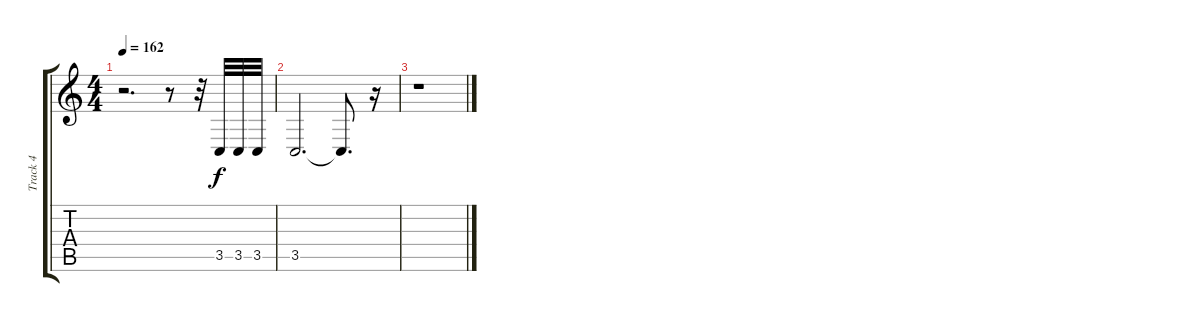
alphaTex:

\track ("Track 4" "Track 4") {instrument timpani}
\staff {score tabs}
\tuning (E4 B3 G3 D3 A2 E2) {hide}
\ts (4 4)
\tempo 162
\clef g2
\ks c
r.2{d dy f} r.8 r.32 3.5.32 3.5.32 3.5.32 |
3.5.2{d} 3.5{t}.8{d} r.16 |
r.1
